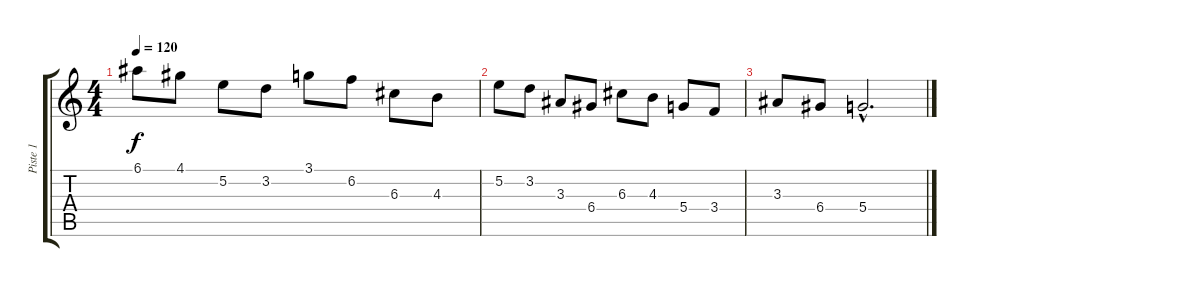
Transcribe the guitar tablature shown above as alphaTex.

\track ("Piste 1" "Piste 1") {instrument acousticguitarsteel}
\staff {score tabs}
\tuning (E4 B3 G3 D3 A2 E2) {hide}
\ts (4 4)
\tempo 120
\clef g2
\ks c
6.1.8{dy f instrument acousticguitarsteel} 4.1.8 5.2.8 3.2.8 3.1.8 6.2.8 6.3.8 4.3.8 |
5.2.8 3.2.8 3.3.8 6.4.8 6.3.8 4.3.8 5.4.8 3.4.8 |
3.3.8 6.4.8 5.4{hac}.2{d}
